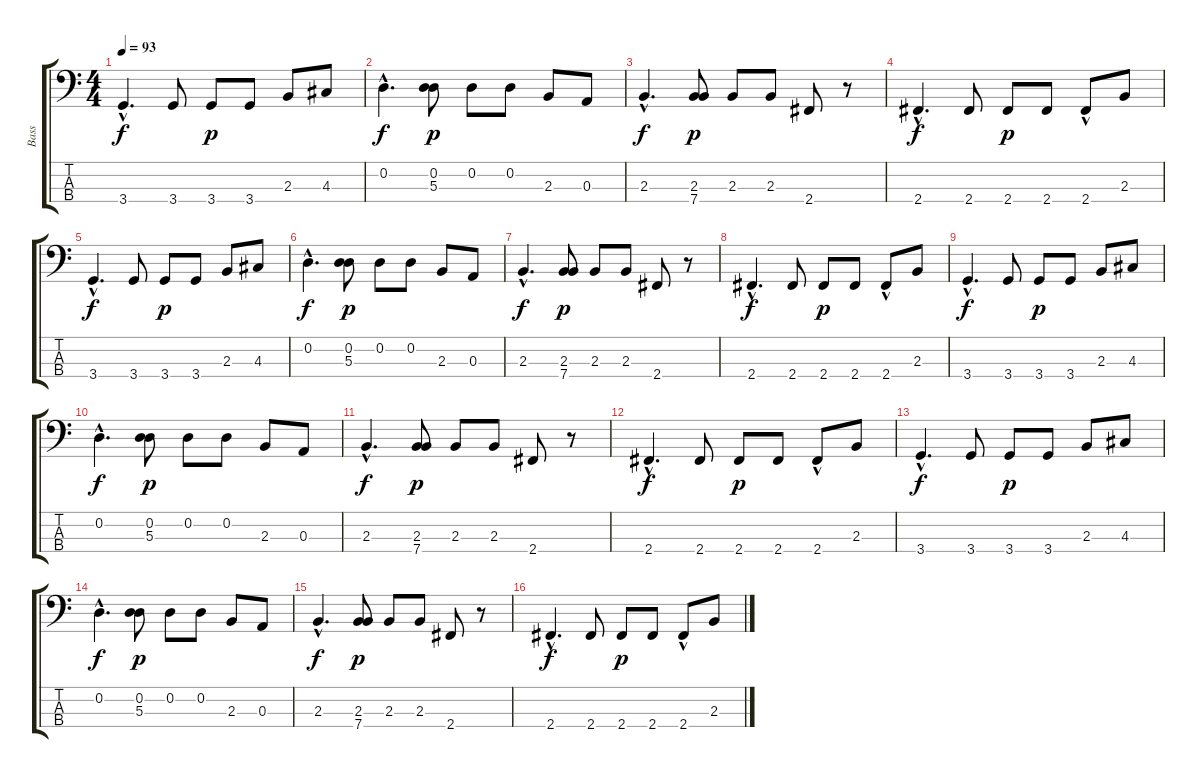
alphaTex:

\track ("Bass" "Bass") {instrument electricbassfinger}
\staff {score tabs}
\tuning (G2 D2 A1 E1) {hide}
\ts (4 4)
\tempo 93
\clef f4
\ks c
3.4{hac}.4{d dy f} 3.4.8 3.4.8{dy p} 3.4.8 2.3.8 4.3.8 |
0.2{hac}.4{d dy f} (0.2 5.3).8{dy p} 0.2.8 0.2.8 2.3.8 0.3.8 |
2.3{hac}.4{d dy f} (2.3 7.4).8{dy p} 2.3.8 2.3.8 2.4.8 r.8 |
2.4{hac}.4{d dy f} 2.4.8 2.4.8{dy p} 2.4.8 2.4{hac}.8 2.3.8 |
3.4{hac}.4{d dy f} 3.4.8 3.4.8{dy p} 3.4.8 2.3.8 4.3.8 |
0.2{hac}.4{d dy f} (0.2 5.3).8{dy p} 0.2.8 0.2.8 2.3.8 0.3.8 |
2.3{hac}.4{d dy f} (2.3 7.4).8{dy p} 2.3.8 2.3.8 2.4.8 r.8 |
2.4{hac}.4{d dy f} 2.4.8 2.4.8{dy p} 2.4.8 2.4{hac}.8 2.3.8 |
3.4{hac}.4{d dy f} 3.4.8 3.4.8{dy p} 3.4.8 2.3.8 4.3.8 |
0.2{hac}.4{d dy f} (0.2 5.3).8{dy p} 0.2.8 0.2.8 2.3.8 0.3.8 |
2.3{hac}.4{d dy f} (2.3 7.4).8{dy p} 2.3.8 2.3.8 2.4.8 r.8 |
2.4{hac}.4{d dy f} 2.4.8 2.4.8{dy p} 2.4.8 2.4{hac}.8 2.3.8 |
3.4{hac}.4{d dy f} 3.4.8 3.4.8{dy p} 3.4.8 2.3.8 4.3.8 |
0.2{hac}.4{d dy f} (0.2 5.3).8{dy p} 0.2.8 0.2.8 2.3.8 0.3.8 |
2.3{hac}.4{d dy f} (2.3 7.4).8{dy p} 2.3.8 2.3.8 2.4.8 r.8 |
2.4{hac}.4{d dy f} 2.4.8 2.4.8{dy p} 2.4.8 2.4{hac}.8 2.3.8
